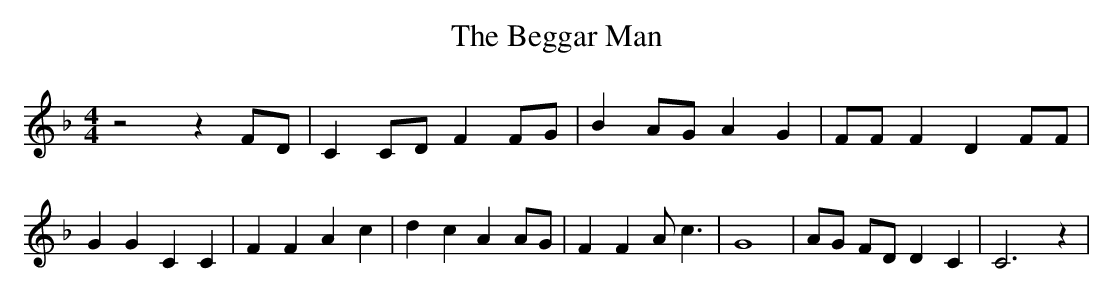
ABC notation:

X:1
T:The Beggar Man
M:4/4
L:1/4
K:F
 z2 zF/2-D/2| CC/2-D/2 FF/2-G/2| BA/2-G/2 A G| F/2F/2 F D F/2F/2| G G C C|\
 F F A c| d c A A/2G/2| F F A/2 c3/2| G4| A/2G/2 F/2D/2 D C| C3 z|\
